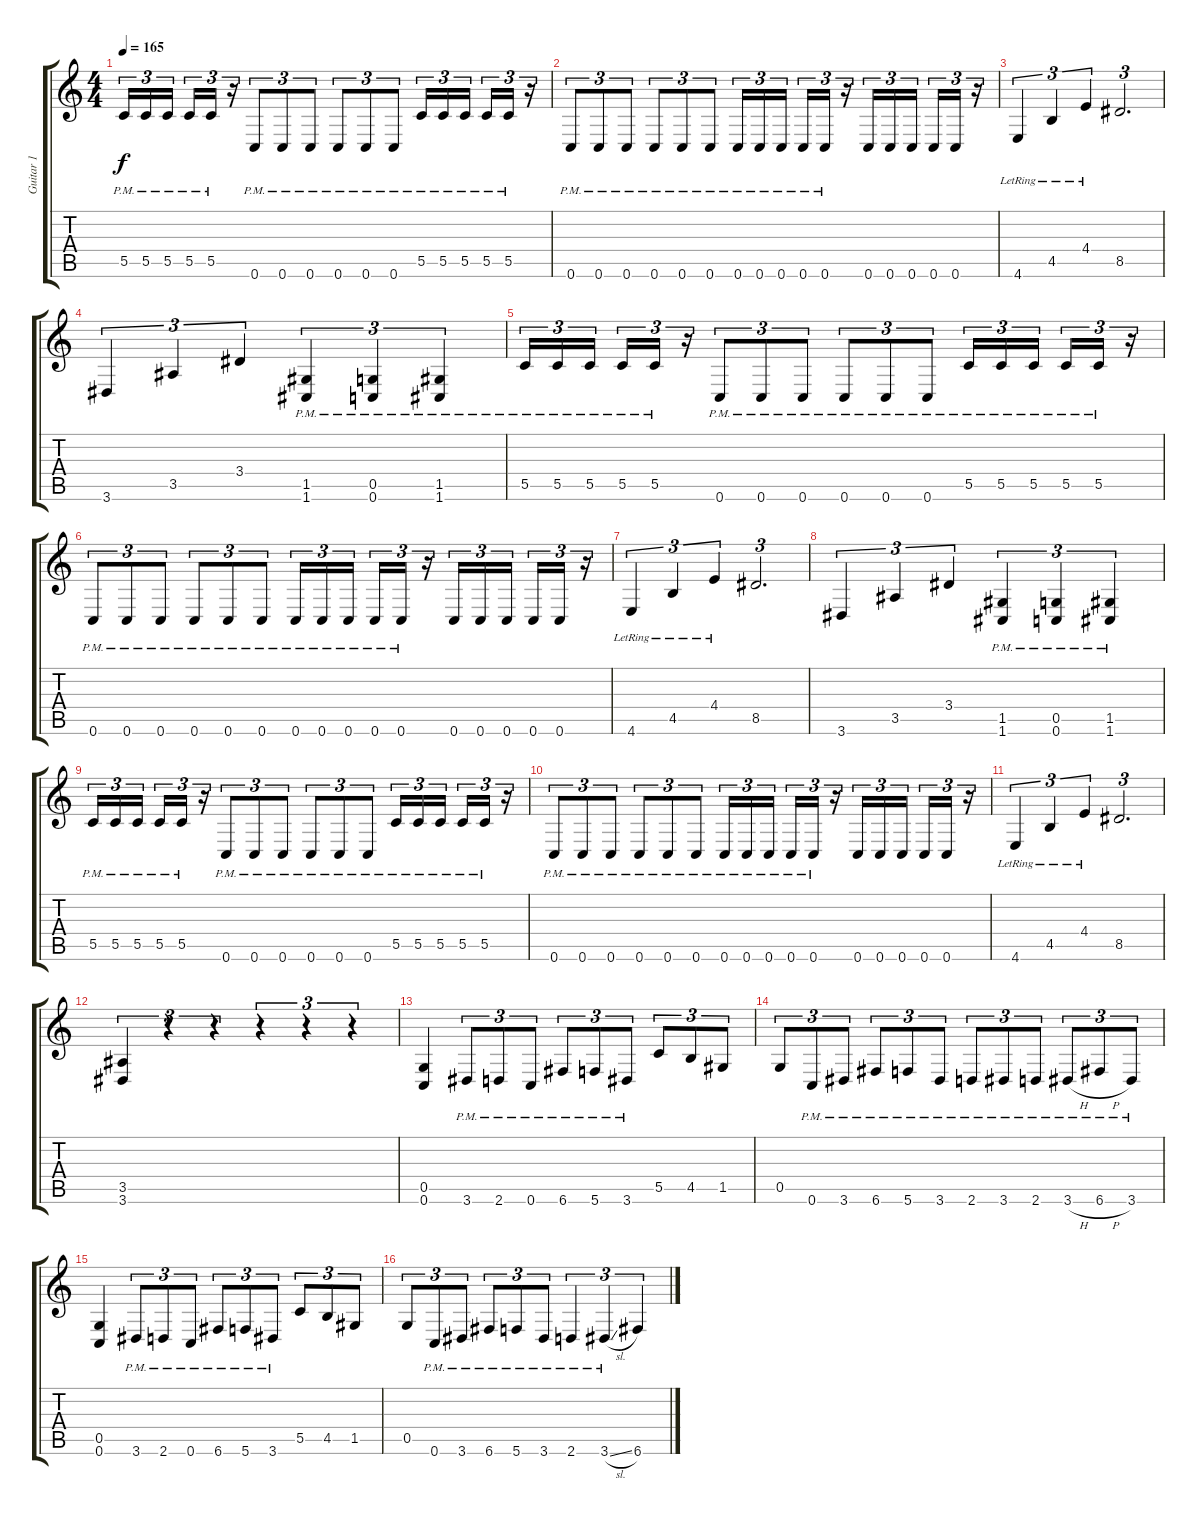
\track ("Guitar 1" "Guitar 1") {instrument distortionguitar}
\staff {score tabs}
\tuning (D4 A3 F3 C3 G2 C2) {hide}
\ts (4 4)
\tempo 165
\clef g2
\ks c
5.5{pm}.16{tu (3 2) dy f} 5.5{pm}.16{tu (3 2)} 5.5{pm}.16{tu (3 2) beam splitsecondary} 5.5{pm}.16{tu (3 2)} 5.5{pm}.16{tu (3 2)} r.16{tu (3 2)} 0.6{pm}.8{tu (3 2)} 0.6{pm}.8{tu (3 2)} 0.6{pm}.8{tu (3 2)} 0.6{pm}.8{tu (3 2)} 0.6{pm}.8{tu (3 2)} 0.6{pm}.8{tu (3 2)} 5.5{pm}.16{tu (3 2)} 5.5{pm}.16{tu (3 2)} 5.5{pm}.16{tu (3 2) beam splitsecondary} 5.5{pm}.16{tu (3 2)} 5.5{pm}.16{tu (3 2)} r.16{tu (3 2)} |
0.6{pm}.8{tu (3 2)} 0.6{pm}.8{tu (3 2)} 0.6{pm}.8{tu (3 2)} 0.6{pm}.8{tu (3 2)} 0.6{pm}.8{tu (3 2)} 0.6{pm}.8{tu (3 2)} 0.6{pm}.16{tu (3 2)} 0.6{pm}.16{tu (3 2)} 0.6{pm}.16{tu (3 2) beam splitsecondary} 0.6{pm}.16{tu (3 2)} 0.6{pm}.16{tu (3 2)} r.16{tu (3 2)} 0.6.16{tu (3 2)} 0.6.16{tu (3 2)} 0.6.16{tu (3 2) beam splitsecondary} 0.6.16{tu (3 2)} 0.6.16{tu (3 2)} r.16{tu (3 2)} |
4.6{lr}.4{tu (3 2)} 4.5{lr}.4{tu (3 2)} 4.4{lr}.4{tu (3 2)} 8.5.2{d tu (3 2)} |
3.6.4{tu (3 2)} 3.5.4{tu (3 2)} 3.4.4{tu (3 2)} (1.5{pm} 1.6{pm}).4{tu (3 2)} (0.5{pm} 0.6{pm}).4{tu (3 2)} (1.5{pm} 1.6{pm}).4{tu (3 2)} |
5.5{pm}.16{tu (3 2)} 5.5{pm}.16{tu (3 2)} 5.5{pm}.16{tu (3 2) beam splitsecondary} 5.5{pm}.16{tu (3 2)} 5.5{pm}.16{tu (3 2)} r.16{tu (3 2)} 0.6{pm}.8{tu (3 2)} 0.6{pm}.8{tu (3 2)} 0.6{pm}.8{tu (3 2)} 0.6{pm}.8{tu (3 2)} 0.6{pm}.8{tu (3 2)} 0.6{pm}.8{tu (3 2)} 5.5{pm}.16{tu (3 2)} 5.5{pm}.16{tu (3 2)} 5.5{pm}.16{tu (3 2) beam splitsecondary} 5.5{pm}.16{tu (3 2)} 5.5{pm}.16{tu (3 2)} r.16{tu (3 2)} |
0.6{pm}.8{tu (3 2)} 0.6{pm}.8{tu (3 2)} 0.6{pm}.8{tu (3 2)} 0.6{pm}.8{tu (3 2)} 0.6{pm}.8{tu (3 2)} 0.6{pm}.8{tu (3 2)} 0.6{pm}.16{tu (3 2)} 0.6{pm}.16{tu (3 2)} 0.6{pm}.16{tu (3 2) beam splitsecondary} 0.6{pm}.16{tu (3 2)} 0.6{pm}.16{tu (3 2)} r.16{tu (3 2)} 0.6.16{tu (3 2)} 0.6.16{tu (3 2)} 0.6.16{tu (3 2) beam splitsecondary} 0.6.16{tu (3 2)} 0.6.16{tu (3 2)} r.16{tu (3 2)} |
4.6{lr}.4{tu (3 2)} 4.5{lr}.4{tu (3 2)} 4.4{lr}.4{tu (3 2)} 8.5.2{d tu (3 2)} |
3.6.4{tu (3 2)} 3.5.4{tu (3 2)} 3.4.4{tu (3 2)} (1.5{pm} 1.6{pm}).4{tu (3 2)} (0.5{pm} 0.6{pm}).4{tu (3 2)} (1.5{pm} 1.6{pm}).4{tu (3 2)} |
5.5{pm}.16{tu (3 2)} 5.5{pm}.16{tu (3 2)} 5.5{pm}.16{tu (3 2) beam splitsecondary} 5.5{pm}.16{tu (3 2)} 5.5{pm}.16{tu (3 2)} r.16{tu (3 2)} 0.6{pm}.8{tu (3 2)} 0.6{pm}.8{tu (3 2)} 0.6{pm}.8{tu (3 2)} 0.6{pm}.8{tu (3 2)} 0.6{pm}.8{tu (3 2)} 0.6{pm}.8{tu (3 2)} 5.5{pm}.16{tu (3 2)} 5.5{pm}.16{tu (3 2)} 5.5{pm}.16{tu (3 2) beam splitsecondary} 5.5{pm}.16{tu (3 2)} 5.5{pm}.16{tu (3 2)} r.16{tu (3 2)} |
0.6{pm}.8{tu (3 2)} 0.6{pm}.8{tu (3 2)} 0.6{pm}.8{tu (3 2)} 0.6{pm}.8{tu (3 2)} 0.6{pm}.8{tu (3 2)} 0.6{pm}.8{tu (3 2)} 0.6{pm}.16{tu (3 2)} 0.6{pm}.16{tu (3 2)} 0.6{pm}.16{tu (3 2) beam splitsecondary} 0.6{pm}.16{tu (3 2)} 0.6{pm}.16{tu (3 2)} r.16{tu (3 2)} 0.6.16{tu (3 2)} 0.6.16{tu (3 2)} 0.6.16{tu (3 2) beam splitsecondary} 0.6.16{tu (3 2)} 0.6.16{tu (3 2)} r.16{tu (3 2)} |
4.6{lr}.4{tu (3 2)} 4.5{lr}.4{tu (3 2)} 4.4{lr}.4{tu (3 2)} 8.5.2{d tu (3 2)} |
(3.5 3.6).4{tu (3 2)} r.4{tu (3 2)} r.4{tu (3 2)} r.4{tu (3 2)} r.4{tu (3 2)} r.4{tu (3 2)} |
(0.5 0.6).4 3.6{pm}.8{tu (3 2)} 2.6{pm}.8{tu (3 2)} 0.6{pm}.8{tu (3 2)} 6.6{pm}.8{tu (3 2)} 5.6{pm}.8{tu (3 2)} 3.6{pm}.8{tu (3 2)} 5.5.8{tu (3 2)} 4.5.8{tu (3 2)} 1.5.8{tu (3 2)} |
0.5.8{tu (3 2)} 0.6{pm}.8{tu (3 2)} 3.6{pm}.8{tu (3 2)} 6.6{pm}.8{tu (3 2)} 5.6{pm}.8{tu (3 2)} 3.6{pm}.8{tu (3 2)} 2.6{pm}.8{tu (3 2)} 3.6{pm}.8{tu (3 2)} 2.6{pm}.8{tu (3 2)} 3.6{h pm}.8{tu (3 2)} 6.6{h pm}.8{tu (3 2)} 3.6{pm}.8{tu (3 2)} |
(0.5 0.6).4 3.6{pm}.8{tu (3 2)} 2.6{pm}.8{tu (3 2)} 0.6{pm}.8{tu (3 2)} 6.6{pm}.8{tu (3 2)} 5.6{pm}.8{tu (3 2)} 3.6{pm}.8{tu (3 2)} 5.5.8{tu (3 2)} 4.5.8{tu (3 2)} 1.5.8{tu (3 2)} |
0.5.8{tu (3 2)} 0.6{pm}.8{tu (3 2)} 3.6{pm}.8{tu (3 2)} 6.6{pm}.8{tu (3 2)} 5.6{pm}.8{tu (3 2)} 3.6{pm}.8{tu (3 2)} 2.6{pm}.4{tu (3 2)} 3.6{sl pm}.4{tu (3 2)} 6.6.4{tu (3 2)}
